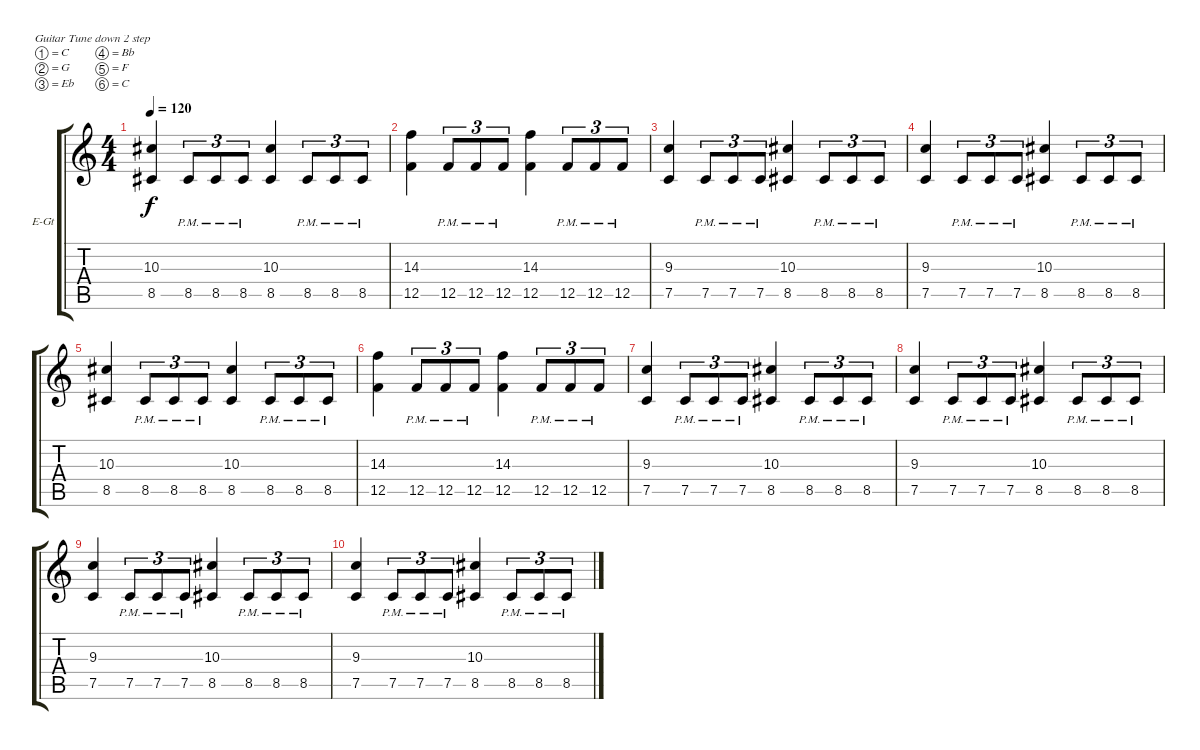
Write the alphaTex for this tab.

\bracketExtendMode groupsimilarinstruments
\firstSystemTrackNameOrientation horizontal
\otherSystemsTrackNameOrientation horizontal
\track ("Electric Guitar 2" "E-Gt") {instrument distortionguitar}
\staff {score tabs}
\tuning (C4 G3 Eb3 Bb2 F2 C2)
\ts (4 4)
\tempo 120
\clef g2
\ks c
(8.5 10.3).4{dy f} 8.5{pm}.8{tu (3 2)} 8.5{pm}.8{tu (3 2)} 8.5{pm}.8{tu (3 2)} (8.5 10.3).4 8.5{pm}.8{tu (3 2)} 8.5{pm}.8{tu (3 2)} 8.5{pm}.8{tu (3 2)} |
(12.5 14.3).4 12.5{pm}.8{tu (3 2)} 12.5{pm}.8{tu (3 2)} 12.5{pm}.8{tu (3 2)} (12.5 14.3).4 12.5{pm}.8{tu (3 2)} 12.5{pm}.8{tu (3 2)} 12.5{pm}.8{tu (3 2)} |
(7.5 9.3).4 7.5{pm}.8{tu (3 2)} 7.5{pm}.8{tu (3 2)} 7.5{pm}.8{tu (3 2)} (8.5 10.3).4 8.5{pm}.8{tu (3 2)} 8.5{pm}.8{tu (3 2)} 8.5{pm}.8{tu (3 2)} |
(7.5 9.3).4 7.5{pm}.8{tu (3 2)} 7.5{pm}.8{tu (3 2)} 7.5{pm}.8{tu (3 2)} (8.5 10.3).4 8.5{pm}.8{tu (3 2)} 8.5{pm}.8{tu (3 2)} 8.5{pm}.8{tu (3 2)} |
(8.5 10.3).4 8.5{pm}.8{tu (3 2)} 8.5{pm}.8{tu (3 2)} 8.5{pm}.8{tu (3 2)} (8.5 10.3).4 8.5{pm}.8{tu (3 2)} 8.5{pm}.8{tu (3 2)} 8.5{pm}.8{tu (3 2)} |
(12.5 14.3).4 12.5{pm}.8{tu (3 2)} 12.5{pm}.8{tu (3 2)} 12.5{pm}.8{tu (3 2)} (12.5 14.3).4 12.5{pm}.8{tu (3 2)} 12.5{pm}.8{tu (3 2)} 12.5{pm}.8{tu (3 2)} |
(7.5 9.3).4 7.5{pm}.8{tu (3 2)} 7.5{pm}.8{tu (3 2)} 7.5{pm}.8{tu (3 2)} (8.5 10.3).4 8.5{pm}.8{tu (3 2)} 8.5{pm}.8{tu (3 2)} 8.5{pm}.8{tu (3 2)} |
(7.5 9.3).4 7.5{pm}.8{tu (3 2)} 7.5{pm}.8{tu (3 2)} 7.5{pm}.8{tu (3 2)} (8.5 10.3).4 8.5{pm}.8{tu (3 2)} 8.5{pm}.8{tu (3 2)} 8.5{pm}.8{tu (3 2)} |
(7.5 9.3).4 7.5{pm}.8{tu (3 2)} 7.5{pm}.8{tu (3 2)} 7.5{pm}.8{tu (3 2)} (8.5 10.3).4 8.5{pm}.8{tu (3 2)} 8.5{pm}.8{tu (3 2)} 8.5{pm}.8{tu (3 2)} |
(7.5 9.3).4 7.5{pm}.8{tu (3 2)} 7.5{pm}.8{tu (3 2)} 7.5{pm}.8{tu (3 2)} (8.5 10.3).4 8.5{pm}.8{tu (3 2)} 8.5{pm}.8{tu (3 2)} 8.5{pm}.8{tu (3 2)}
